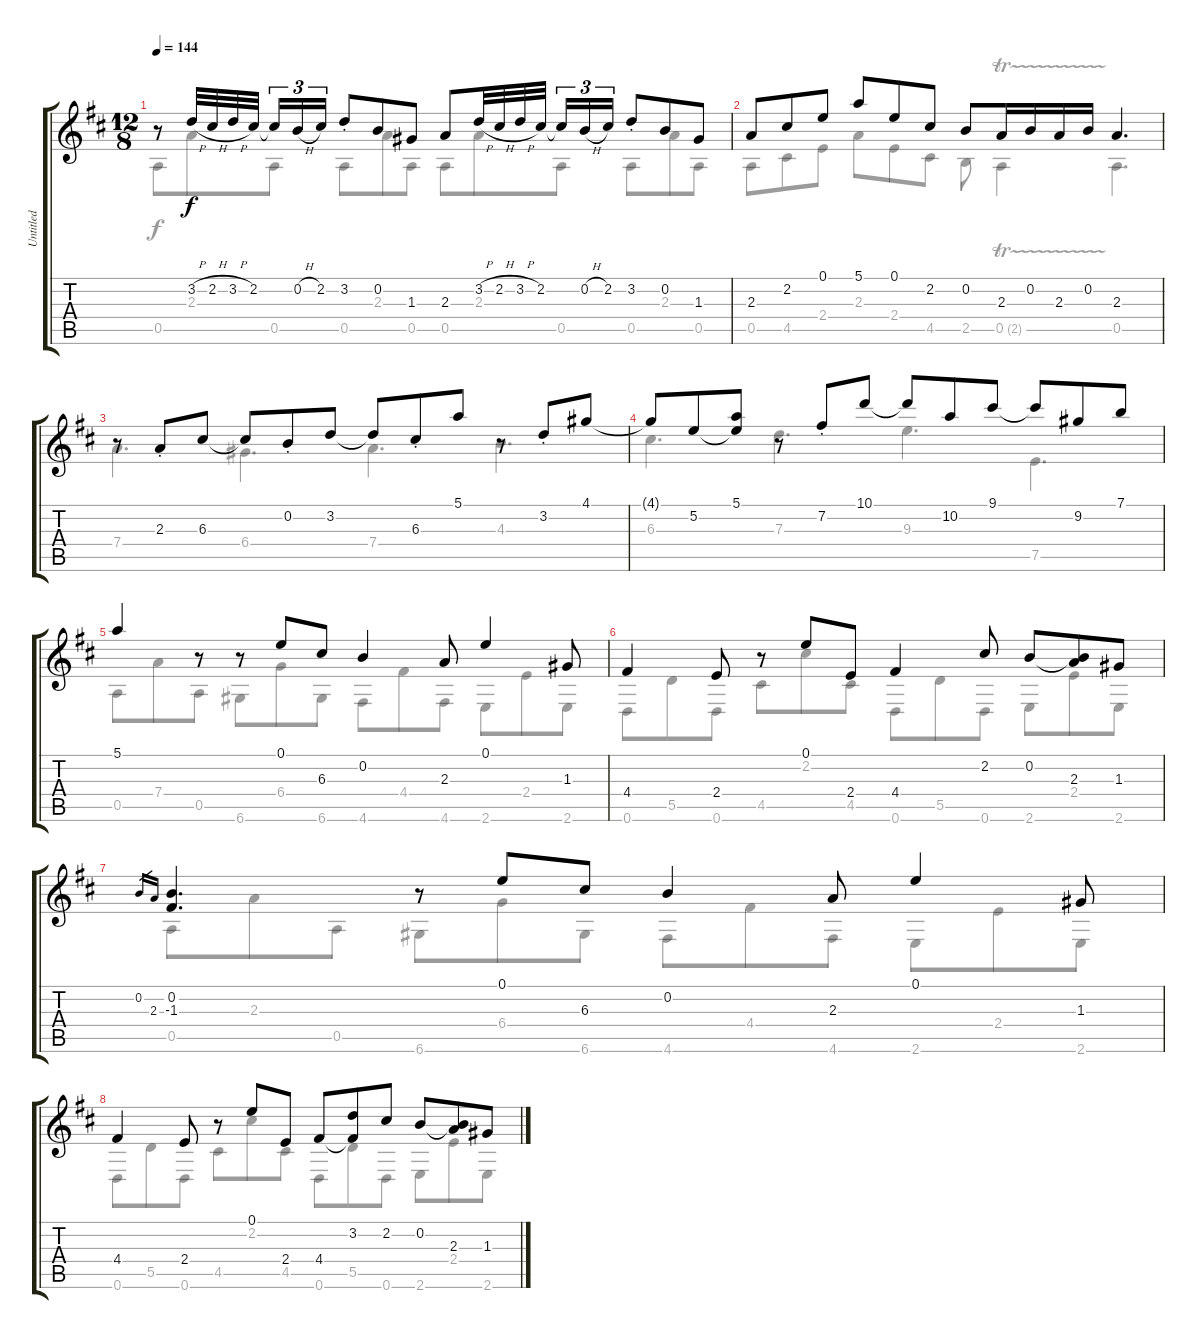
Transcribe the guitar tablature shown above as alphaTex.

\track ("Untitled" "Untitled") {instrument acousticguitarnylon}
\staff {score tabs}
\tuning (E4 B3 G3 D3 A2 D2) {hide}
\voice
\ts (12 8)
\tempo 144
\clef g2
\ks d
r.8{dy f} 3.2{h}.32 2.2{h}.32 3.2{h}.32 2.2.32{beam splitsecondary} 2.2{t}.16{tu (3 2)} 0.2{h}.16{tu (3 2)} 2.2.16{tu (3 2)} 3.2{st}.8 0.2.8 1.3.8 2.3.8 3.2{h}.32 2.2{h}.32 3.2{h}.32 2.2.32{beam splitsecondary} 2.2{t}.16{tu (3 2)} 0.2{h}.16{tu (3 2)} 2.2.16{tu (3 2)} 3.2{st}.8 0.2.8 1.3.8 |
2.3.8 2.2.8 0.1.8 5.1.8 0.1.8 2.2.8 0.2.8 2.3.16 0.2.16 2.3.16 0.2.16 2.3.4{d} |
r.8 2.3{st}.8 6.3.8 6.3{t}.8 0.2{st}.8 3.2.8 3.2{t}.8 6.3{st}.8 5.1.8 r.8 3.2{st}.8 4.1.8 |
4.1{t}.8 5.2.8 (5.1 5.2{t}).8 r.8 7.2{st}.8 10.1.8 10.1{t}.8 10.2.8 9.1.8 9.1{t}.8 9.2.8 7.1.8 |
5.1.4 r.8 r.8 0.1.8 6.3.8 0.2.4 2.3.8 0.1.4 1.3.8 |
4.4.4 2.4.8 r.8 0.1.8 2.4.8 4.4.4 2.2.8 0.2.8 (0.2{t} 2.3).8 1.3.8 |
0.2.16{gr} 2.3.16{gr} (0.2 -1.3).4{d} r.8 0.1.8 6.3.8 0.2.4 2.3.8 0.1.4 1.3.8 |
4.4.4 2.4.8 r.8 0.1.8 2.4.8 4.4.8 (3.2 4.4{t}).8 2.2.8 0.2.8 (0.2{t} 2.3).8 1.3.8
\voice
\clef g2
\ottava regular
\simile none
\ks d
0.5.8{dy f} 2.3.8 0.5.8 0.5.8 2.3.8 0.5.8 0.5.8 2.3.8 0.5.8 0.5.8 2.3.8 0.5.8 |
0.5.8 4.5.8 2.4.8 2.3.8 2.4.8 4.5.8 2.5.8 0.5{tr (2 32)}.4 0.5.4{d} |
7.4.4{d} 6.4.4{d} 7.4.4{d} 4.3.4{d} |
6.3.4{d} 7.3.4{d} 9.3.4{d} 7.5.4{d} |
0.5.8 7.4.8 0.5.8 6.6.8 6.4.8 6.6.8 4.6.8 4.4.8 4.6.8 2.6.8 2.4.8 2.6.8 |
0.6.8 5.5.8 0.6.8 4.5.8 2.2.8 4.5.8 0.6.8 5.5.8 0.6.8 2.6.8 2.4.8 2.6.8 |
0.5.8 2.3.8 0.5.8 6.6.8 6.4.8 6.6.8 4.6.8 4.4.8 4.6.8 2.6.8 2.4.8 2.6.8 |
0.6.8 5.5.8 0.6.8 4.5.8 2.2.8 4.5.8 0.6.8 5.5.8 0.6.8 2.6.8 2.4.8 2.6.8
